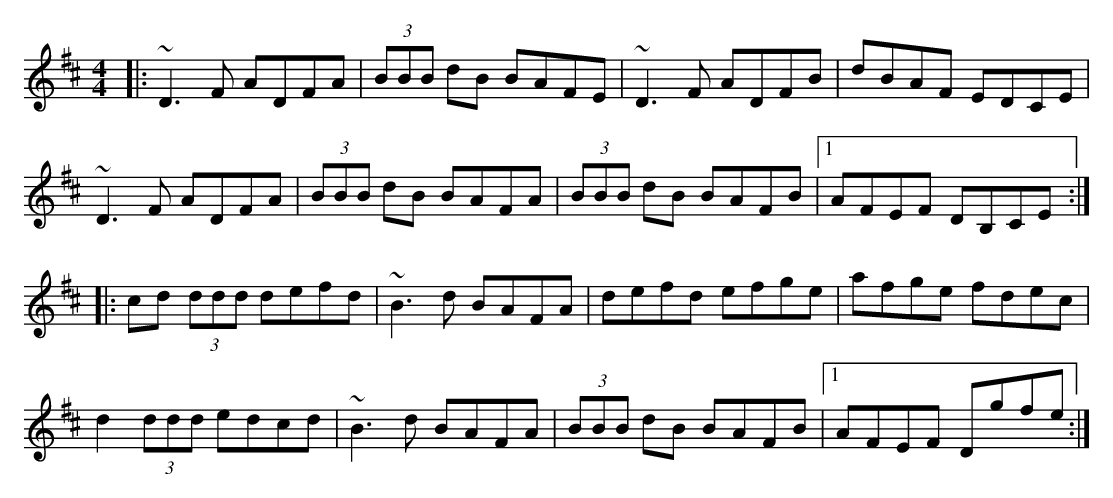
X:1
M:4/4
K:D
|:~D3 F ADFA|(3BBB dB BAFE|~D3 F ADFB|dBAF EDCE|
~D3 F ADFA|(3BBB dB BAFA|(3BBB dB BAFB|1 AFEF DB,CE:|
|:cd (3ddd defd|~B3 d BAFA|defd efge|afge fdec|
d2 (3ddd edcd|~B3 d BAFA|(3BBB dB BAFB|1 AFEF Dgfe:|
